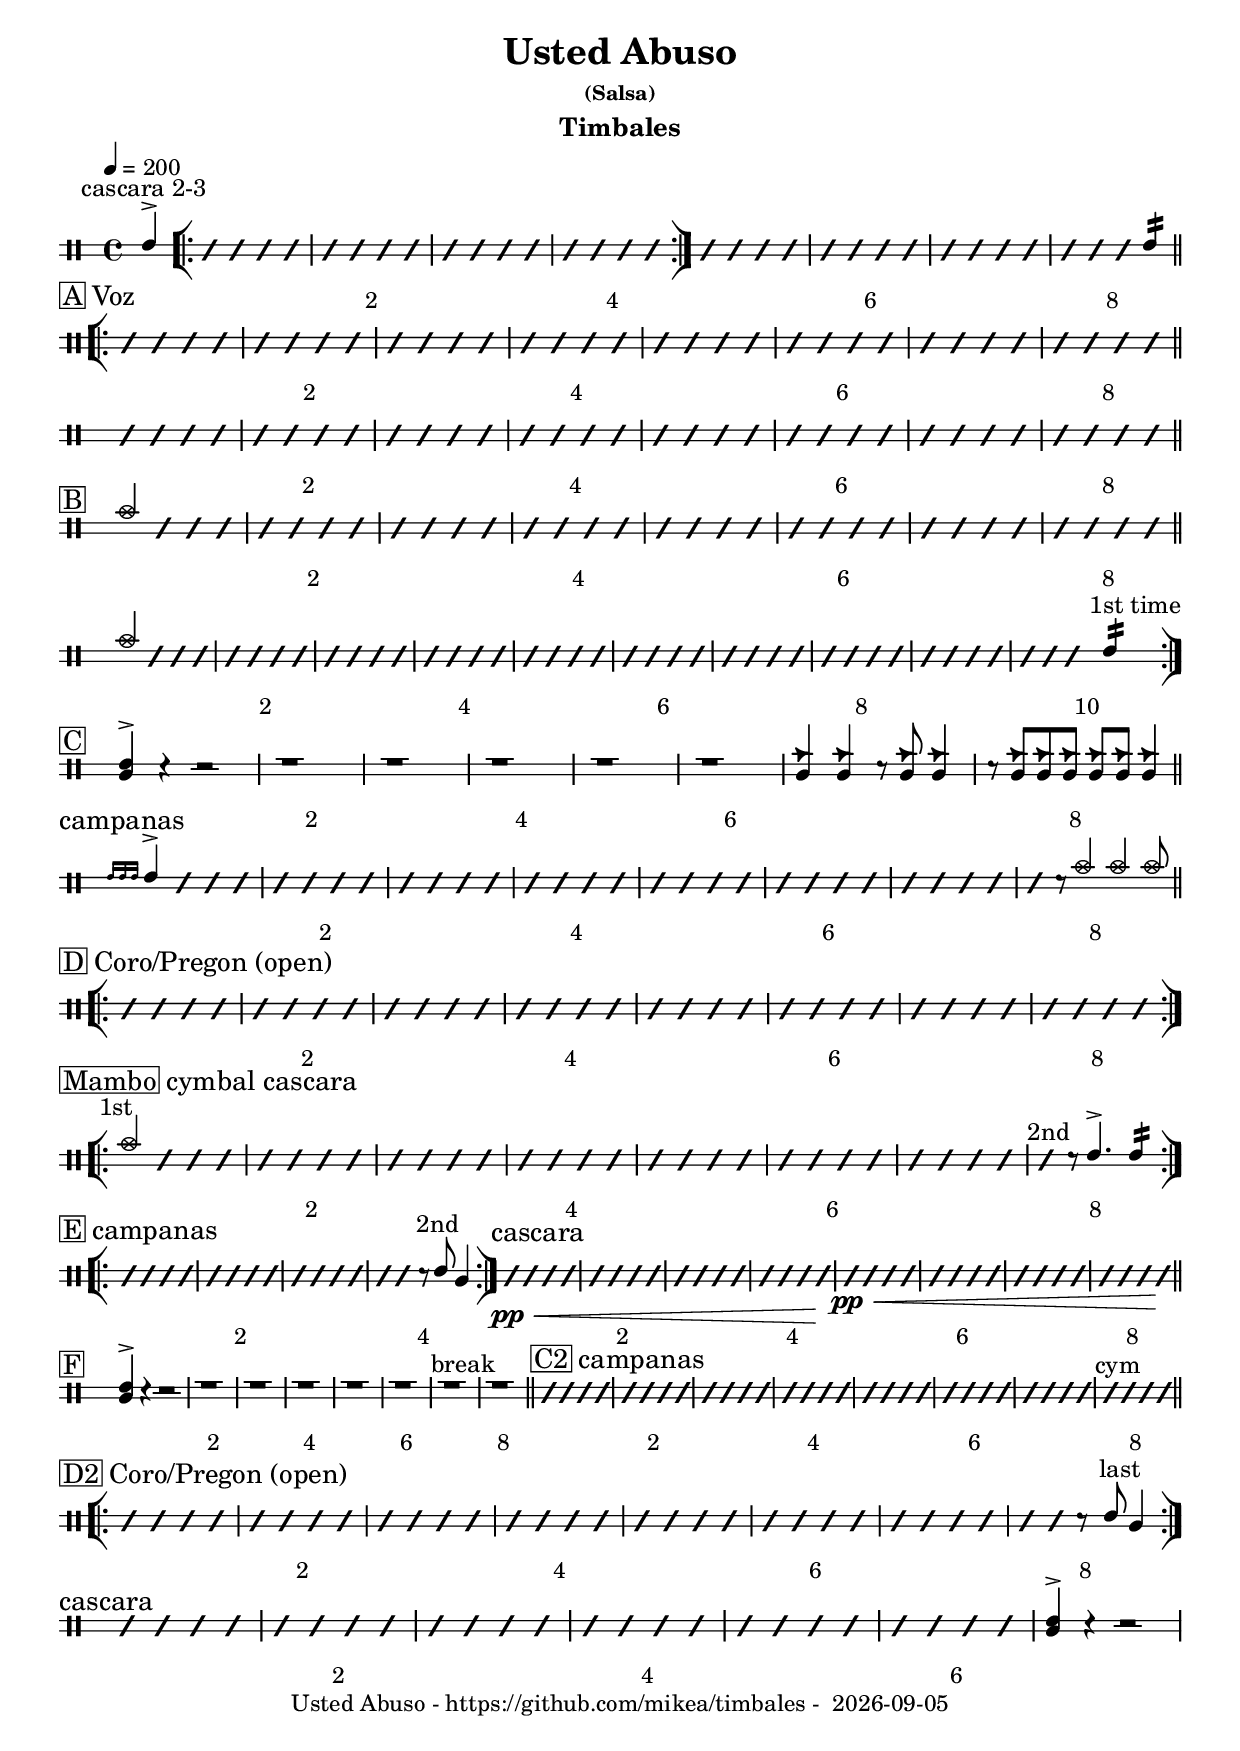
\version "2.24.2"
\include "charts/common.ly"

date = #(strftime "%Y-%m-%d" (localtime (current-time)))

\header {
  title = "Usted Abuso"
  composer = ""
  subsubtitle = "(Salsa)"
  instrument = "Timbales"
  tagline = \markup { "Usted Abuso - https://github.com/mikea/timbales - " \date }
}

\newTimbalesStaff <<
    \newDrumVoiceOne \drummode { 
        \tempo 4 = 200

        % intro
        \textMark "cascara 2-3"
        \partial 4 { timh4^> }
        \bar "[|:"
        \comp #4 | \comp #4 | \comp #4 | \comp #4 |
        \bar ":|]"
        \comp #4 | \comp #4 | \comp #4 | \abanico-short |

        \bar "[|:-||"

        % A
        \sect "A" "Voz"
        \comp #4 | \comp #4 | \comp #4 | \comp #4 |
        \comp #4 | \comp #4 | \comp #4 | \comp #4 |
        \bar "||" \rbar

        \comp #4 | \comp #4 | \comp #4 | \comp #4 |
        \comp #4 | \comp #4 | \comp #4 | \comp #4 |
        \bar "||"

        % B
        \sect "B" ""
        cymc4 \rs \rs \rs | \comp #4 | \comp #4 | \comp #4 |
        \comp #4 | \comp #4 | \comp #4 | \comp #4 |
        \bar "||" \rbar \break
        cymc4 \rs \rs \rs | \comp #4 | \comp #4 | \comp #4 |
        \comp #4 | \comp #4 | \comp #4 | \comp #4 |
        \comp #4 | \rs \rs \rs \textMark "1st time" timh4:16 | 

        \bar ":|]"


        % C
        \sect "C" ""
        <<timl4 timh4^> >> r4 r2 | r1 | r1 | r1 | r1 | r1 | <<timl4 cb4>> <<timl4 cb4>> r8 <<timl8 cb8>> <<timl4 cb4>> | 
        r8 <<timl8 cb8>> <<timl8 cb8>> <<timl8 cb8>> <<timl8 cb8>> <<timl8 cb8>> <<timl4 cb4>> |
        \bar "||"
        \ssect "campanas"
        \ruff timh4^> \rs \rs \rs | \comp #4 | \comp #4 | \comp #4 |
        \comp #4 | \comp #4 | \comp #4 | \rs r8 cymc4 cymc4 cymc8 |

        \bar "[|:-||"

        % D
        \sect "D" "Coro/Pregon (open)"
        \comp #4 | \comp #4 | \comp #4 | \comp #4 |
        \comp #4 | \comp #4 | \comp #4 | \comp #4 |

        \bar ":|][|:"

        % Mambo
        \sect "Mambo" "cymbal cascara"
        \textMark "1st" cymc4 \rs \rs \rs | \comp #4 | \comp #4 | \comp #4 |
        \comp #4 | \comp #4 | \comp #4 | \textMark "2nd" \abanico-long |

        \bar ":|][|:"

        % E
        \sect "E" "campanas"
        \comp #4 | \comp #4 | \comp #4 | \rs \rs \textMark "2nd" r8 timh8 timl4 |
        \bar ":|]"
        \ssect-no-break "cascara"
        \rs\pp\< \rs \rs \rs | \comp #4 | \comp #4 | \rs \rs \rs \rs \! |
        \rs\pp\< \rs \rs \rs | \comp #4 | \comp #4 | \rs \rs \rs \rs \! |

        \bar "||"

        % F
        \sect "F" ""
        <<timl4 timh4^> >> r4 r2 | r1 | r1 | r1 | r1 | r1 | \textMark "break" r1 |  r1

        \bar "||"

        \sect-no-break "C2" "campanas"
        \comp #4 | \comp #4 | \comp #4 | \comp #4 |
        \comp #4 | \comp #4 | \comp #4 | \textMark "cym" \comp #4 |

        \bar "[|:-||"

        % D
        \sect "D2" "Coro/Pregon (open)"
        \comp #4 | \comp #4 | \comp #4 | \comp #4 |
        \comp #4 | \comp #4 | \comp #4 | \rs \rs r8 \textMark "last" timh8 timl4 |

        \bar ":|]"

        \ssect "cascara"
        \comp #4 | \comp #4 | \comp #4 | \comp #4 |
        \comp #4 | \comp #4 | <<timl4 timh4^> >> r4 r2

        \fine
    }
>>
